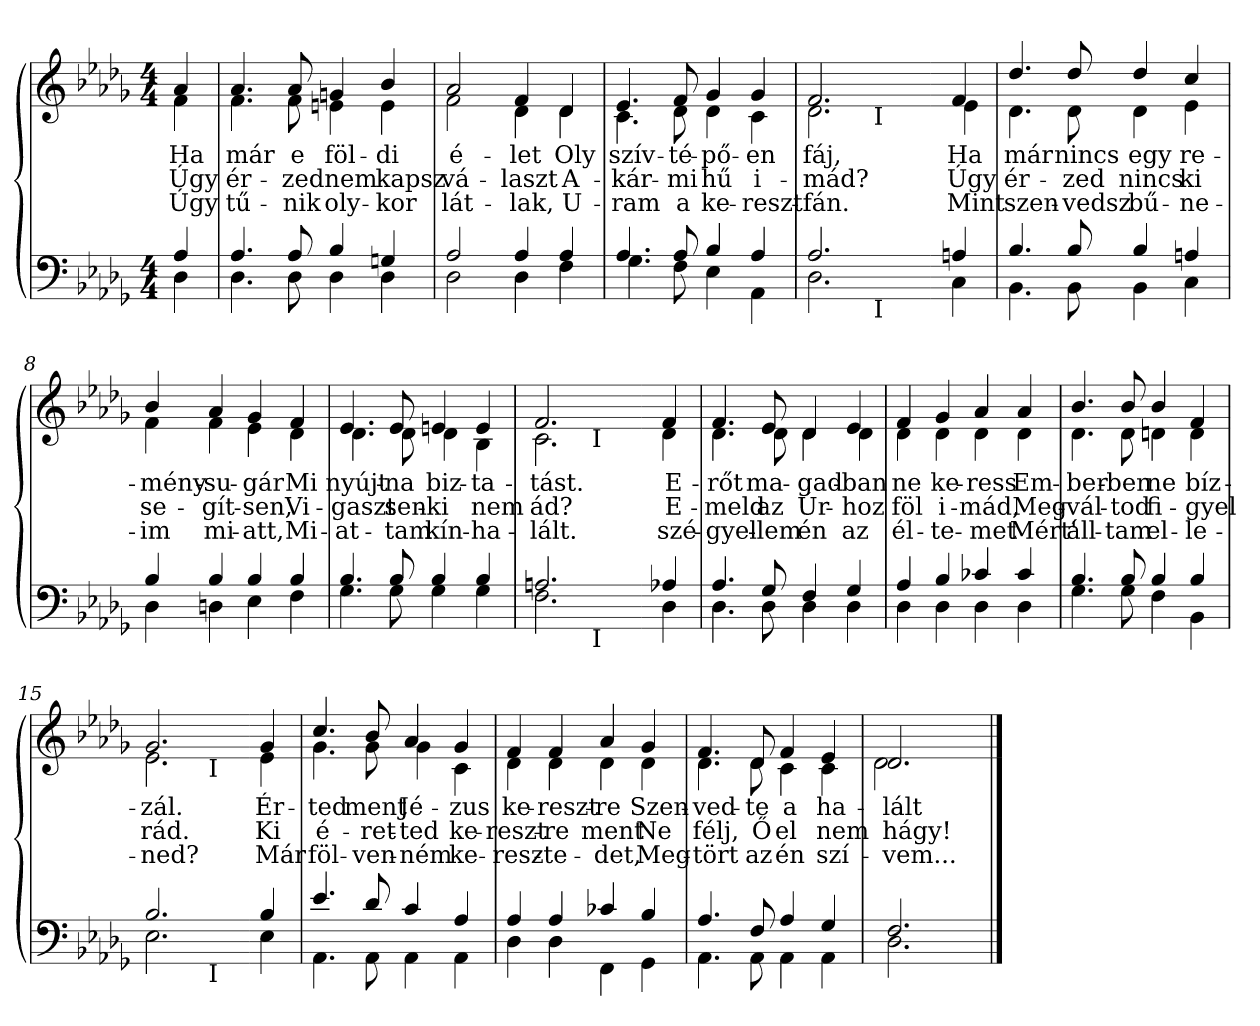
**kern	**kern	**text	**text	**text
*part2	*part1	*part1	*part1	*part1
*staff2	*staff1	*staff1	*staff1	*staff1
*clefF4	*clefG2	*	*	*
*k[b-e-a-d-g-]	*k[b-e-a-d-g-]	*	*	*
*b-:	*b-:	*	*	*
*M4/4	*M4/4	*	*	*
=1	=1	=1	=1	=1
*^	*	*	*	*
!	!	!LO:TX:a:B:t=Sostenuto	!	!	!
!	!	!	!LO:LY:b	!LO:LY:b	!LO:LY:b
*	*	*^	*	*	*
4A-/	4D-\	4a-/	4f\	Ha	Úgy	Úgy
=2	=2	=2	=2	=2	=2	=2
!	!	!	!	!LO:LY:b	!LO:LY:b	!LO:LY:b
4.A-/	4.D-\	4.a-/	4.f\	már	ér-	tű-
!	!	!	!	!LO:LY:b	!LO:LY:b	!LO:LY:b
8A-/	8D-\	8a-/	8f\	e	-zed	-nik
!	!	!	!	!LO:LY:b	!LO:LY:b	!LO:LY:b
4B-/	4D-\	4gn/	4en\	föl-	nem	oly-
!	!	!	!	!LO:LY:b	!LO:LY:b	!LO:LY:b
4Gn/	4D-\	4b-/	4e\	-di	kapsz	-kor
=3	=3	=3	=3	=3	=3	=3
!	!	!	!	!LO:LY:b	!LO:LY:b	!LO:LY:b
2A-/	2D-\	2a-/	2f\	é-	vá-	lát-
!	!	!	!	!LO:LY:b	!LO:LY:b	!LO:LY:b
4A-/	4D-\	4f/	4d-\	-let	-laszt	-lak,
!	!	!	!	!LO:LY:b	!LO:LY:b	!LO:LY:b
4A-/	4F\	4d-/	4d-\	Oly	A-	U-
=4	=4	=4	=4	=4	=4	=4
!	!	!	!	!LO:LY:b	!LO:LY:b	!LO:LY:b
4.A-/	4.G-\	4.e-/	4.c\	szív-	-kár-	-ram
!	!	!	!	!LO:LY:b	!LO:LY:b	!LO:LY:b
8A-/	8F\	8f/	8d-\	-té-	-mi	a
!	!	!	!	!LO:LY:b	!LO:LY:b	!LO:LY:b
4B-/	4E-\	4g-/	4d-\	-pő-	hű	ke-
!	!	!	!	!LO:LY:b	!LO:LY:b	!LO:LY:b
4A-/	4AA-\	4g-/	4c\	-en	i-	-reszt-
*	*	*v	*v	*	*	*
=5	=5	=5	=5	=5	=5
*	*	*^	*	*	*
!	!	!	!	!LO:LY:b	!LO:LY:b	!LO:LY:b
*	*^	*	*^	*	*	*
2.A-/	2.D-\	4...ryy	2.f/	2.d-\	4...ryy	fáj,	-mád?	-fán.
!	!	!	!	!	!LO:TX:b:t=I	!	!	!
!	!	!LO:TX:b:t=I	!	!	!	!	!	!
.	.	4ryy	.	.	4ryy	.	.	.
.	.	32ryy	.	.	32ryy	.	.	.
*	*v	*v	*	*	*	*	*	*
*	*	*v	*v	*v	*	*	*
!!LO:LB:g=z
=6-	=6-	=6-	=6-	=6-	=6-
*	*^	*^	*	*	*
*	*	*	*	*^	*	*	*
!	!	!	!	!	!	!LO:LY:b	!LO:LY:b	!LO:LY:b
*	*v	*v	*	*	*	*	*	*
*	*	*	*v	*v	*	*	*
4An/	4C\	4f/	4e-\	Ha	Úgy	Mint
=7	=7	=7	=7	=7	=7	=7
!	!	!	!	!LO:LY:b	!LO:LY:b	!LO:LY:b
4.B-/	4.BB-\	4.dd-/	4.d-\	már	ér-	szen-
!	!	!	!	!LO:LY:b	!LO:LY:b	!LO:LY:b
8B-/	8BB-\	8dd-/	8d-\	nincs	-zed	-vedsz
!	!	!	!	!LO:LY:b	!LO:LY:b	!LO:LY:b
4B-/	4BB-\	4dd-/	4d-\	egy	nincs	bű-
!	!	!	!	!LO:LY:b	!LO:LY:b	!LO:LY:b
4An/	4C\	4cc/	4e-\	re-	ki	-ne-
=8	=8	=8	=8	=8	=8	=8
!	!	!	!	!LO:LY:b	!LO:LY:b	!LO:LY:b
4B-/	4D-\	4b-/	4f\	-mény-	se-	-im
!	!	!	!	!LO:LY:b	!LO:LY:b	!LO:LY:b
4B-/	4Dn\	4a-/	4f\	-su-	-gít-	mi-
!	!	!	!	!LO:LY:b	!LO:LY:b	!LO:LY:b
4B-/	4E-\	4g-/	4e-\	-gár	-sen,	-att,
!	!	!	!	!LO:LY:b	!LO:LY:b	!LO:LY:b
4B-/	4F\	4f/	4d-\	Mi	Vi-	Mi-
=9	=9	=9	=9	=9	=9	=9
!	!	!	!	!LO:LY:b	!LO:LY:b	!LO:LY:b
4.B-/	4.G-\	4.e-/	4.d-\	nyújt-	-gaszt	-at-
!	!	!	!	!LO:LY:b	!LO:LY:b	!LO:LY:b
8B-/	8G-\	8e-/	8d-\	-na	sen-	-tam
!	!	!	!	!LO:LY:b	!LO:LY:b	!LO:LY:b
4B-/	4G-\	4en/	4d-\	biz-	-ki	kín-
!	!	!	!	!LO:LY:b	!LO:LY:b	!LO:LY:b
4B-/	4G-\	4e/	4B-\	-ta-	nem	-ha-
*	*	*v	*v	*	*	*
=10	=10	=10	=10	=10	=10
*	*	*^	*	*	*
!	!	!	!	!LO:LY:b	!LO:LY:b	!LO:LY:b
*	*^	*	*^	*	*	*
2.An/	2.F\	4...ryy	2.f/	2.c\	4...ryy	-tást.	ád?	-lált.
!	!	!	!	!	!LO:TX:b:t=I	!	!	!
!	!	!LO:TX:b:t=I	!	!	!	!	!	!
.	.	4ryy	.	.	4ryy	.	.	.
.	.	32ryy	.	.	32ryy	.	.	.
*	*v	*v	*	*	*	*	*	*
*	*	*v	*v	*v	*	*	*
!!LO:LB:g=z
=11-	=11-	=11-	=11-	=11-	=11-
*	*^	*^	*	*	*
*	*	*	*	*^	*	*	*
!	!	!	!	!	!	!LO:LY:b	!LO:LY:b	!LO:LY:b
*	*v	*v	*	*	*	*	*	*
*	*	*	*v	*v	*	*	*
4A-X/	4D-\	4f/	4d-\	E-	E-	szé-
=12	=12	=12	=12	=12	=12	=12
!	!	!	!	!LO:LY:b	!LO:LY:b	!LO:LY:b
4.A-/	4.D-\	4.f/	4.d-\	-rőt	-meld	-gyel-
!	!	!	!	!LO:LY:b	!LO:LY:b	!LO:LY:b
8G-/	8D-\	8e-/	8d-\	ma-	az	-lem
!	!	!	!	!LO:LY:b	!LO:LY:b	!LO:LY:b
4F/	4D-\	4d-/	4d-\	-gad-	Úr-	én
!	!	!	!	!LO:LY:b	!LO:LY:b	!LO:LY:b
4G-/	4D-\	4e-/	4d-\	-ban	-hoz	az
=13	=13	=13	=13	=13	=13	=13
!	!	!	!	!LO:LY:b	!LO:LY:b	!LO:LY:b
4A-/	4D-\	4f/	4d-\	ne	föl	él-
!	!	!	!	!LO:LY:b	!LO:LY:b	!LO:LY:b
4B-/	4D-\	4g-/	4d-\	ke-	i-	-te-
!	!	!	!	!LO:LY:b	!LO:LY:b	!LO:LY:b
4c-X/	4D-\	4a-/	4d-\	-ress	-mád,	-met
!	!	!	!	!LO:LY:b	!LO:LY:b	!LO:LY:b
4c-/	4D-\	4a-/	4d-\	Em-	Meg-	Mért'
=14	=14	=14	=14	=14	=14	=14
!	!	!	!	!LO:LY:b	!LO:LY:b	!LO:LY:b
4.B-/	4.G-\	4.b-/	4.d-\	-ber-	-vál-	áll-
!	!	!	!	!LO:LY:b	!LO:LY:b	!LO:LY:b
8B-/	8G-\	8b-/	8d-\	-ben	-tod	-tam
!	!	!	!	!LO:LY:b	!LO:LY:b	!LO:LY:b
4B-/	4F\	4b-/	4dn\	ne	fi-	el-
!	!	!	!	!LO:LY:b	!LO:LY:b	!LO:LY:b
4B-/	4BB-\	4f/	4d\	bíz-	-gyel	-le-
*	*	*v	*v	*	*	*
=15	=15	=15	=15	=15	=15
*	*	*^	*	*	*
!	!	!	!	!LO:LY:b	!LO:LY:b	!LO:LY:b
*	*^	*	*^	*	*	*
2.B-/	2.E-\	2ryy	2.g-/	2.e-\	2ryy	-zál.	rád.	-ned?
!	!	!	!	!	!LO:TX:b:t=I	!	!	!
!	!	!LO:TX:b:t=I	!	!	!	!	!	!
.	.	4ryy	.	.	4ryy	.	.	.
*	*v	*v	*	*	*	*	*	*
*	*	*v	*v	*v	*	*	*
!!LO:LB:g=z
=16-	=16-	=16-	=16-	=16-	=16-
*	*^	*^	*	*	*
*	*	*	*	*^	*	*	*
!	!	!	!	!	!	!LO:LY:b	!LO:LY:b	!LO:LY:b
*	*v	*v	*	*	*	*	*	*
*	*	*	*v	*v	*	*	*
4B-/	4E-\	4g-/	4e-\	Ér-	Ki	Már
=17	=17	=17	=17	=17	=17	=17
!	!	!	!	!LO:LY:b	!LO:LY:b	!LO:LY:b
4.e-/	4.AA-\	4.cc/	4.g-\	-ted	é-	föl-
!	!	!	!	!LO:LY:b	!LO:LY:b	!LO:LY:b
8d-/	8AA-\	8b-/	8g-\	ment	-ret-	-ven-
!	!	!	!	!LO:LY:b	!LO:LY:b	!LO:LY:b
4c/	4AA-\	4a-/	4g-\	Jé-	-ted	-ném
!	!	!	!	!LO:LY:b	!LO:LY:b	!LO:LY:b
4A-/	4AA-\	4g-/	4c\	-zus	ke-	ke-
=18	=18	=18	=18	=18	=18	=18
!	!	!	!	!LO:LY:b	!LO:LY:b	!LO:LY:b
4A-/	4D-\	4f/	4d-\	ke-	-reszt-	-resz-
!	!	!	!	!LO:LY:b	!LO:LY:b	!LO:LY:b
4A-/	4D-\	4f/	4d-\	-reszt-	-re	-te-
!	!	!	!	!LO:LY:b	!LO:LY:b	!LO:LY:b
4c-X/	4FF\	4a-/	4d-\	-re	ment	-det,
!	!	!	!	!LO:LY:b	!LO:LY:b	!LO:LY:b
4B-/	4GG-\	4g-/	4d-\	Szen-	Ne	Meg-
=19	=19	=19	=19	=19	=19	=19
!	!	!	!	!LO:LY:b	!LO:LY:b	!LO:LY:b
4.A-/	4.AA-\	4.f/	4.d-\	-ved-	félj,	-tört
!	!	!	!	!LO:LY:b	!LO:LY:b	!LO:LY:b
8F/	8AA-\	8d-/	8d-\	-te	Ő	az
!	!	!	!	!LO:LY:b	!LO:LY:b	!LO:LY:b
4A-/	4AA-\	4f/	4c\	a	el	én
!	!	!	!	!LO:LY:b	!LO:LY:b	!LO:LY:b
4G-/	4AA-\	4e-/	4c\	ha-	nem	szí-
=20	=20	=20	=20	=20	=20	=20
!	!	!	!	!LO:LY:b	!LO:LY:b	!LO:LY:b
2.F/	2.D-\	2.d-/	2d-\	-lált	hágy!	-vem...
.	.	.	4ryy	.	.	.
*v	*v	*	*	*	*	*
*	*v	*v	*	*	*
==	==	==	==	==
*-	*-	*-	*-	*-
